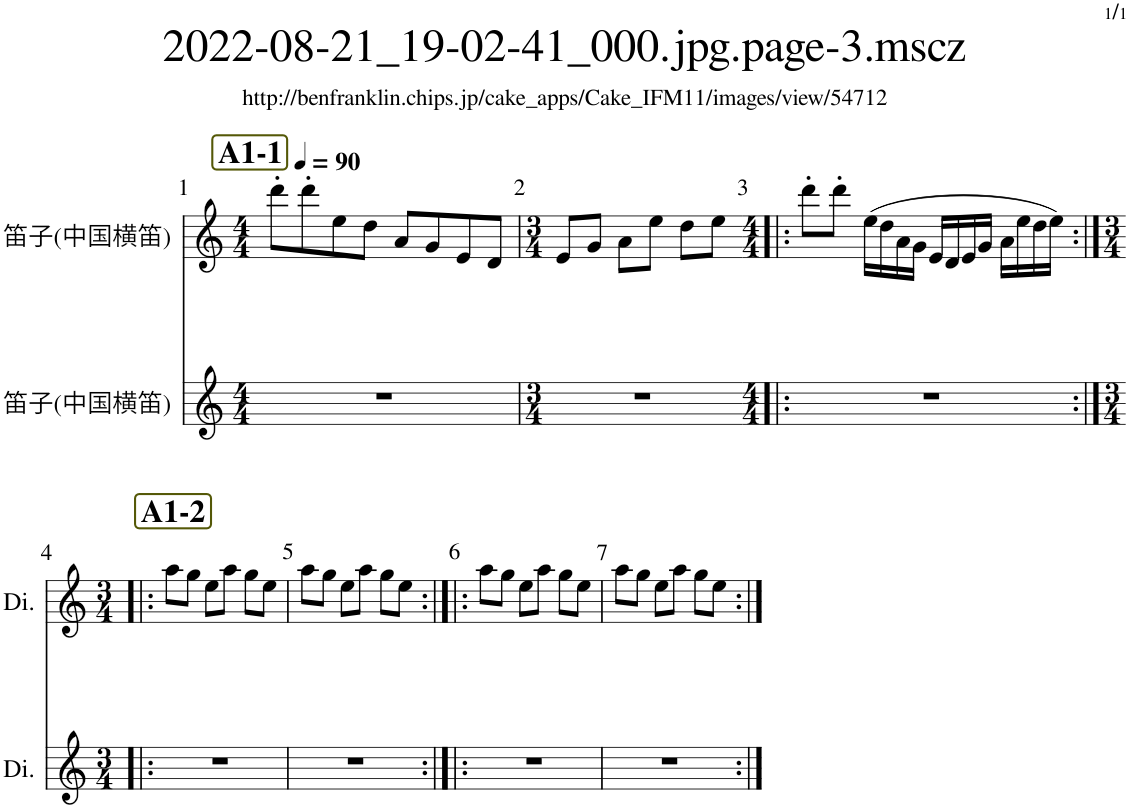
**kern	**kern
*part2	*part1
*staff2	*staff1
*I"笛子(中国横笛)	*I"笛子(中国横笛)
*clefG2	*clefG2
*Trd-7c-12	*Trd-7c-12
*k[]	*k[]
*M4/4	*M4/4
*MM90	*MM90
!!LO:REH:place=s1:a:B:cj:fs=15:t=A1-1
=1	=1
1r	8ddd'\L
.	8ddd'\
.	8ee\
.	8dd\J
.	8a/L
.	8g/
.	8e/
.	8d/J
=2	=2
*M3/4	*M3/4
2.r	8e/L
.	8g/J
.	8a\L
.	8ee\J
.	8dd\L
.	8ee\J
=3!|:	=3!|:
*M4/4	*M4/4
1r	8ddd'\L
.	8ddd'\J
.	(16ee\LL
.	16dd\
.	16a\
.	16g\JJ
.	16e/LL
.	16d/
.	16e/
.	16g/JJ
.	16a\LL
.	16ee\
.	16dd\
.	16ee\JJ)
!!LO:LB:g=z
!!LO:REH:place=s1:a:B:cj:fs=15:t=A1-2
=4:|!|:	=4:|!|:
*M3/4	*M3/4
2.r	8aa\L
.	8gg\J
.	8ee\L
.	8aa\J
.	8gg\L
.	8ee\J
=5	=5
2.r	8aa\L
.	8gg\J
.	8ee\L
.	8aa\J
.	8gg\L
.	8ee\J
=6:|!|:	=6:|!|:
2.r	8aa\L
.	8gg\J
.	8ee\L
.	8aa\J
.	8gg\L
.	8ee\J
=7	=7
2.r	8aa\L
.	8gg\J
.	8ee\L
.	8aa\J
.	8gg\L
.	8ee\J
=:|!	=:|!
*-	*-
